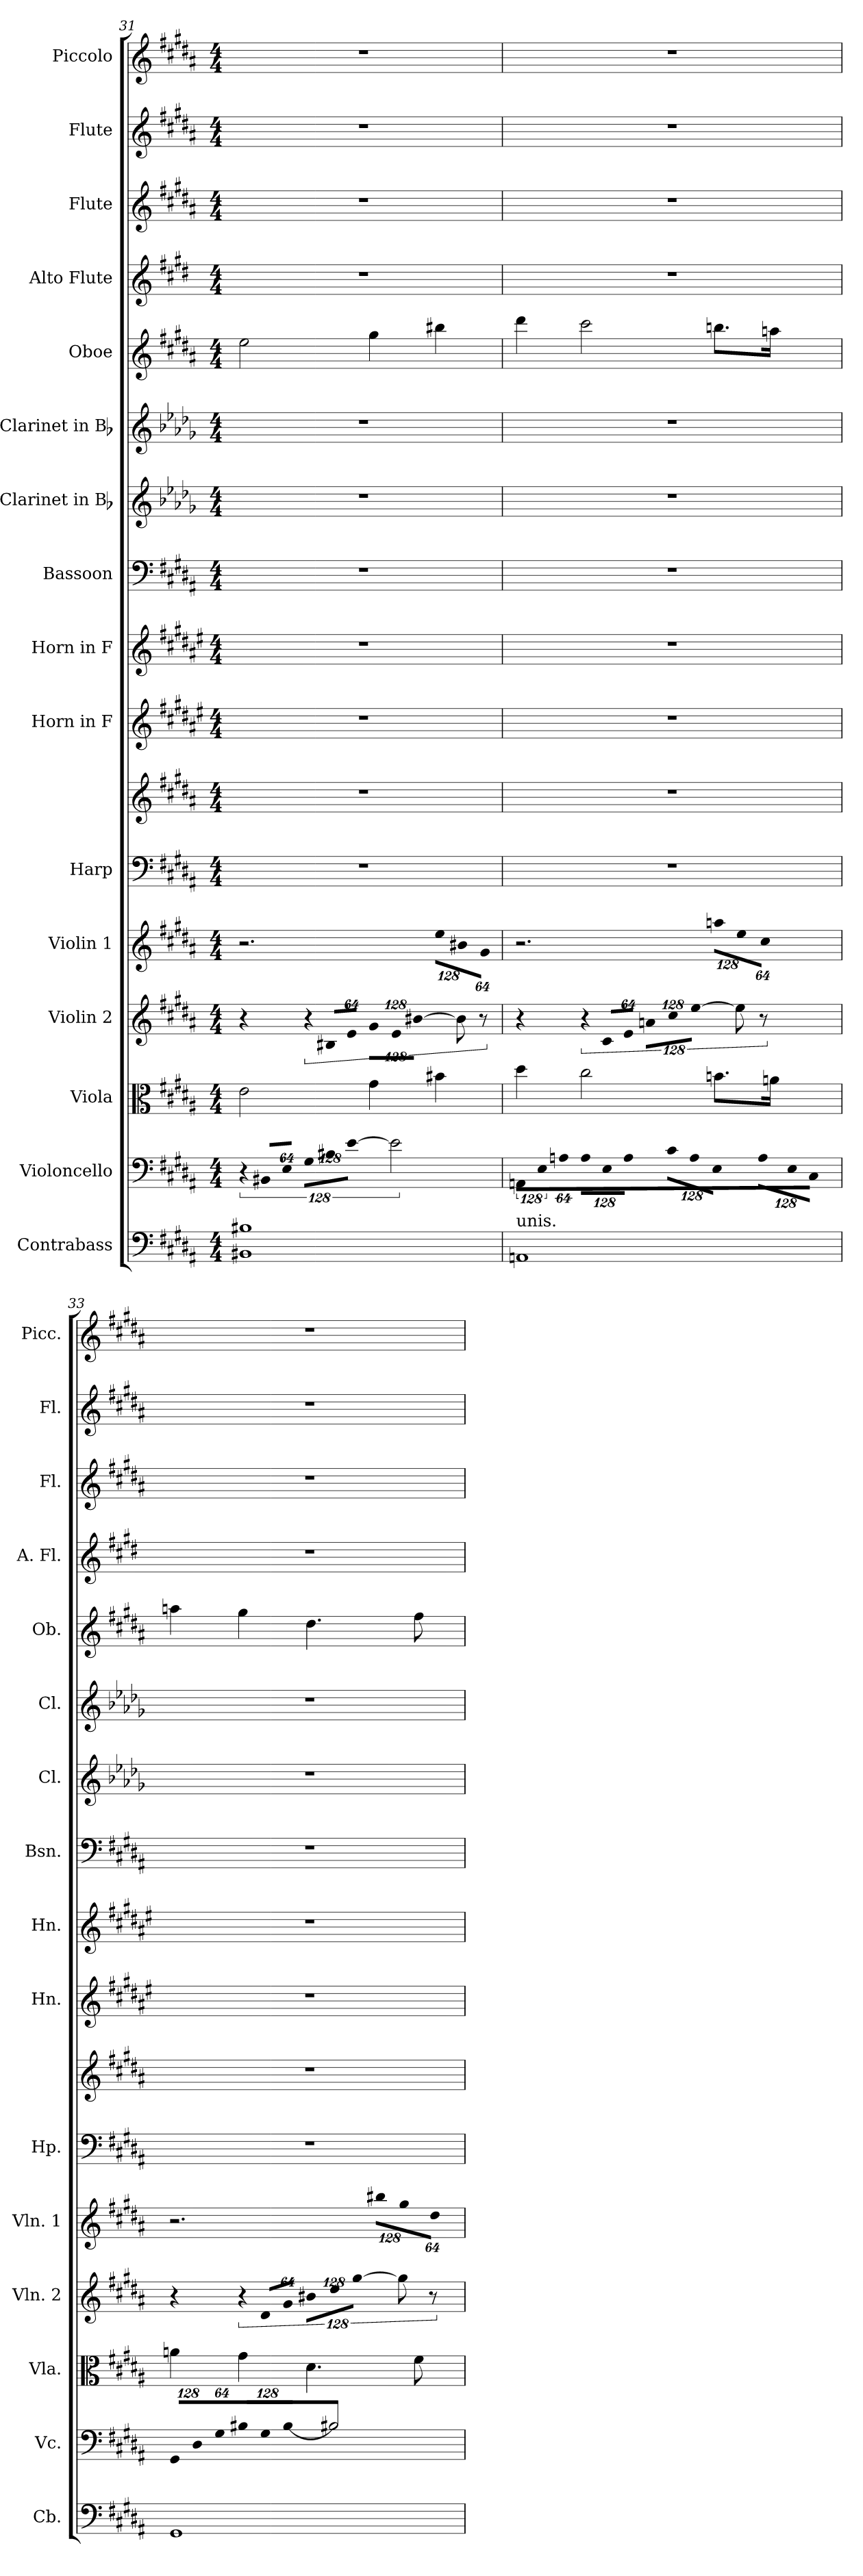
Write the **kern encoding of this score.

**kern	**kern	**kern	**kern	**kern	**kern	**kern	**kern	**kern	**kern	**kern	**kern	**kern	**kern	**kern	**kern	**kern
*part16	*part15	*part14	*part13	*part12	*part11	*part11	*part10	*part9	*part8	*part7	*part6	*part5	*part4	*part3	*part2	*part1
*staff17	*staff16	*staff15	*staff14	*staff13	*staff12	*staff11	*staff10	*staff9	*staff8	*staff7	*staff6	*staff5	*staff4	*staff3	*staff2	*staff1
*I"Contrabass	*I"Violoncello	*I"Viola	*I"Violin 2	*I"Violin 1	*I"Harp	*	*I"Horn in F	*I"Horn in F	*I"Bassoon	*I"Clarinet in Bb	*I"Clarinet in Bb	*I"Oboe	*I"Alto Flute	*I"Flute	*I"Flute	*I"Piccolo
*I'Cb.	*I'Vc.	*I'Vla.	*I'Vln. 2	*I'Vln. 1	*I'Hp.	*	*I'Hn.	*I'Hn.	*I'Bsn.	*I'Cl.	*I'Cl.	*I'Ob.	*I'A. Fl.	*I'Fl.	*I'Fl.	*I'Picc.
!!LO:PB:g=z
*clefF4	*clefF4	*clefC3	*clefG2	*clefG2	*clefF4	*clefG2	*clefG2	*clefG2	*clefF4	*clefG2	*clefG2	*clefG2	*clefG2	*clefG2	*clefG2	*clefG2
*ITrd7c12	*	*	*	*	*	*	*ITrd4c7	*ITrd4c7	*	*ITrd1c2	*ITrd1c2	*	*ITrd3c5	*	*	*ITrd-7c-12
*k[f#c#g#d#a#]	*k[f#c#g#d#a#]	*k[f#c#g#d#a#]	*k[f#c#g#d#a#]	*k[f#c#g#d#a#]	*k[f#c#g#d#a#]	*k[f#c#g#d#a#]	*k[f#c#g#d#a#]	*k[f#c#g#d#a#]	*k[f#c#g#d#a#]	*k[b-e-a-d-g-c-f-]	*k[b-e-a-d-g-c-f-]	*k[f#c#g#d#a#]	*k[f#c#g#d#a#]	*k[f#c#g#d#a#]	*k[f#c#g#d#a#]	*k[f#c#g#d#a#]
*B:	*B:	*B:	*B:	*B:	*B:	*B:	*B:	*B:	*B:	*C-:	*C-:	*B:	*B:	*B:	*B:	*B:
*M4/4	*M4/4	*M4/4	*M4/4	*M4/4	*M4/4	*M4/4	*M4/4	*M4/4	*M4/4	*M4/4	*M4/4	*M4/4	*M4/4	*M4/4	*M4/4	*M4/4
=31	=31	=31	=31	=31	=31	=31	=31	=31	=31	=31	=31	=31	=31	=31	=31	=31
!	!LO:N:vis=8	!	!	!	!	!	!	!	!	!	!	!	!	!	!	!
1BBB#Xi 1BB#Xi	1024%85r	2ei\	4r	2.r	1r	1r	1r	1r	1r	1r	1r	2eei\	1r	1r	1r	1r
!	!LO:N:vis=8	!	!	!	!	!	!	!	!	!	!	!	!	!	!	!
.	1024%85BB#Xi/L	.	.	.	.	.	.	.	.	.	.	.	.	.	.	.
!	!LO:N:vis=8	!	!	!	!	!	!	!	!	!	!	!	!	!	!	!
.	512%43Ei/J	.	.	.	.	.	.	.	.	.	.	.	.	.	.	.
*	*Xbrackettup	*	*	*	*	*	*	*	*	*	*	*	*	*	*	*
!	!LO:N:vis=8	!	!LO:N:vis=8	!	!	!	!	!	!	!	!	!	!	!	!	!
.	1024%85G#i\L	.	1024%85r	.	.	.	.	.	.	.	.	.	.	.	.	.
!	!LO:N:vis=8	!	!LO:N:vis=8	!	!	!	!	!	!	!	!	!	!	!	!	!
.	1024%85B#Xi\	.	1024%85B#X@24@i/L	.	.	.	.	.	.	.	.	.	.	.	.	.
!	!LO:N:vis=8	!	!LO:N:vis=8	!	!	!	!	!	!	!	!	!	!	!	!	!
.	[>512%43ei\J	.	512%43e@24@i/J	.	.	.	.	.	.	.	.	.	.	.	.	.
*	*	*	*Xbrackettup	*	*	*	*	*	*	*	*	*	*	*	*	*
!	!	!	!LO:N:vis=8	!	!	!	!	!	!	!	!	!	!	!	!	!
.	2ei\]	4g#i\	1024%85g#@24@i/L	.	.	.	.	.	.	.	.	4gg#i\	.	.	.	.
!	!	!	!LO:N:vis=8	!	!	!	!	!	!	!	!	!	!	!	!	!
.	.	.	1024%85e@24@i\	.	.	.	.	.	.	.	.	.	.	.	.	.
!	!	!	!LO:N:vis=8	!	!	!	!	!	!	!	!	!	!	!	!	!
.	.	.	[>512%43b#Xi\J	.	.	.	.	.	.	.	.	.	.	.	.	.
*	*	*	*	*Xbrackettup	*	*	*	*	*	*	*	*	*	*	*	*
!	!	!	!	!LO:N:vis=8	!	!	!	!	!	!	!	!	!	!	!	!
.	.	4b#Xi\	8b#i\]	1024%85ee@24@i\L	.	.	.	.	.	.	.	4bb#Xi\	.	.	.	.
!	!	!	!	!LO:N:vis=8	!	!	!	!	!	!	!	!	!	!	!	!
.	.	.	.	1024%85b#X@24@i\	.	.	.	.	.	.	.	.	.	.	.	.
.	.	.	8r	.	.	.	.	.	.	.	.	.	.	.	.	.
!	!	!	!	!LO:N:vis=8	!	!	!	!	!	!	!	!	!	!	!	!
.	.	.	.	512%43g#@24@i\J	.	.	.	.	.	.	.	.	.	.	.	.
=32	=32	=32	=32	=32	=32	=32	=32	=32	=32	=32	=32	=32	=32	=32	=32	=32
*	*brackettup	*	*	*	*	*	*	*	*	*	*	*	*	*	*	*
!LO:TX:a:t=unis.	!	!	!	!	!	!	!	!	!	!	!	!	!	!	!	!
!	!LO:N:vis=8	!	!	!	!	!	!	!	!	!	!	!	!	!	!	!
*	*^	*	*	*	*	*	*	*	*	*	*	*	*	*	*	*
1AAAni	1024%85AAni\L	1ryy	4dd#i\	4r	2.r	1r	1r	1r	1r	1r	1r	1r	4ddd#i\	1r	1r	1r	1r
!	!LO:N:vis=8	!	!	!	!	!	!	!	!	!	!	!	!	!	!	!	!
.	1024%85Ei\	.	.	.	.	.	.	.	.	.	.	.	.	.	.	.	.
!	!LO:N:vis=8	!	!	!	!	!	!	!	!	!	!	!	!	!	!	!	!
.	512%43Ani\J	.	.	.	.	.	.	.	.	.	.	.	.	.	.	.	.
*	*Xbrackettup	*	*	*	*	*	*	*	*	*	*	*	*	*	*	*	*
!	!LO:N:vis=8	!	!	!	!	!	!	!	!	!	!	!	!	!	!	!	!
*	*	*	*	*brackettup	*	*	*	*	*	*	*	*	*	*	*	*	*
!	!	!	!	!LO:N:vis=8	!	!	!	!	!	!	!	!	!	!	!	!	!
.	1024%85Ai\L	.	2cc#i\	1024%85r	.	.	.	.	.	.	.	.	2ccc#i\	.	.	.	.
!	!LO:N:vis=8	!	!	!LO:N:vis=8	!	!	!	!	!	!	!	!	!	!	!	!	!
.	1024%85Ei\	.	.	1024%85c#@24@i/L	.	.	.	.	.	.	.	.	.	.	.	.	.
!	!LO:N:vis=8	!	!	!LO:N:vis=8	!	!	!	!	!	!	!	!	!	!	!	!	!
.	512%43Ai\J	.	.	512%43e@24@i/J	.	.	.	.	.	.	.	.	.	.	.	.	.
!	!LO:N:vis=8	!	!	!	!	!	!	!	!	!	!	!	!	!	!	!	!
*	*	*	*	*Xbrackettup	*	*	*	*	*	*	*	*	*	*	*	*	*
!	!	!	!	!LO:N:vis=8	!	!	!	!	!	!	!	!	!	!	!	!	!
.	1024%85c#i\L	.	.	1024%85an@24@i/L	.	.	.	.	.	.	.	.	.	.	.	.	.
!	!LO:N:vis=8	!	!	!LO:N:vis=8	!	!	!	!	!	!	!	!	!	!	!	!	!
.	1024%85Ai\	.	.	1024%85cc#@24@i\	.	.	.	.	.	.	.	.	.	.	.	.	.
!	!LO:N:vis=8	!	!	!LO:N:vis=8	!	!	!	!	!	!	!	!	!	!	!	!	!
.	512%43Ei\J	.	.	[>512%43eei\J	.	.	.	.	.	.	.	.	.	.	.	.	.
!	!LO:N:vis=8	!	!	!	!LO:N:vis=8	!	!	!	!	!	!	!	!	!	!	!	!
.	1024%85Ai\L	.	8.bni\L	8eei\]	1024%85aan@24@i\L	.	.	.	.	.	.	.	8.bbni\L	.	.	.	.
!	!LO:N:vis=8	!	!	!	!LO:N:vis=8	!	!	!	!	!	!	!	!	!	!	!	!
.	1024%85Ei\	.	.	.	1024%85ee@24@i\	.	.	.	.	.	.	.	.	.	.	.	.
.	.	.	.	8r	.	.	.	.	.	.	.	.	.	.	.	.	.
!	!LO:N:vis=8	!	!	!	!LO:N:vis=8	!	!	!	!	!	!	!	!	!	!	!	!
.	512%43C#i\J	.	.	.	512%43cc#@24@i\J	.	.	.	.	.	.	.	.	.	.	.	.
.	.	.	16ani\Jk	.	.	.	.	.	.	.	.	.	16aani\Jk	.	.	.	.
*	*v	*v	*	*	*	*	*	*	*	*	*	*	*	*	*	*	*
=33	=33	=33	=33	=33	=33	=33	=33	=33	=33	=33	=33	=33	=33	=33	=33	=33
!	!LO:N:vis=8	!	!	!	!	!	!	!	!	!	!	!	!	!	!	!
1GGG#i	1024%85GG#i\L	4ani\	4r	2.r	1r	1r	1r	1r	1r	1r	1r	4aani\	1r	1r	1r	1r
!	!LO:N:vis=8	!	!	!	!	!	!	!	!	!	!	!	!	!	!	!
.	1024%85D#i\	.	.	.	.	.	.	.	.	.	.	.	.	.	.	.
!	!LO:N:vis=8	!	!	!	!	!	!	!	!	!	!	!	!	!	!	!
.	512%43G#i\J	.	.	.	.	.	.	.	.	.	.	.	.	.	.	.
!	!LO:N:vis=8	!	!	!	!	!	!	!	!	!	!	!	!	!	!	!
*	*	*	*brackettup	*	*	*	*	*	*	*	*	*	*	*	*	*
!	!	!	!LO:N:vis=8	!	!	!	!	!	!	!	!	!	!	!	!	!
.	1024%85B#Xi/L	4g#i\	1024%85r	.	.	.	.	.	.	.	.	4gg#i\	.	.	.	.
!	!LO:N:vis=8	!	!LO:N:vis=8	!	!	!	!	!	!	!	!	!	!	!	!	!
.	1024%85G#i/	.	1024%85d#@24@i/L	.	.	.	.	.	.	.	.	.	.	.	.	.
!	!LO:N:vis=8	!	!LO:N:vis=8	!	!	!	!	!	!	!	!	!	!	!	!	!
.	[<512%43B#i/J	.	512%43g#@24@i/J	.	.	.	.	.	.	.	.	.	.	.	.	.
*	*	*	*Xbrackettup	*	*	*	*	*	*	*	*	*	*	*	*	*
!	!	!	!LO:N:vis=8	!	!	!	!	!	!	!	!	!	!	!	!	!
.	2B#Xi/]	4.d#i\	1024%85b#X@24@i/L	.	.	.	.	.	.	.	.	4.dd#i\	.	.	.	.
!	!	!	!LO:N:vis=8	!	!	!	!	!	!	!	!	!	!	!	!	!
.	.	.	1024%85dd#@24@i\	.	.	.	.	.	.	.	.	.	.	.	.	.
!	!	!	!LO:N:vis=8	!	!	!	!	!	!	!	!	!	!	!	!	!
.	.	.	[>512%43gg#i\J	.	.	.	.	.	.	.	.	.	.	.	.	.
!	!	!	!	!LO:N:vis=8	!	!	!	!	!	!	!	!	!	!	!	!
.	.	.	8gg#i\]	1024%85bb#X@24@i\L	.	.	.	.	.	.	.	.	.	.	.	.
!	!	!	!	!LO:N:vis=8	!	!	!	!	!	!	!	!	!	!	!	!
.	.	.	.	1024%85gg#@24@i\	.	.	.	.	.	.	.	.	.	.	.	.
.	.	8f#i\	8r	.	.	.	.	.	.	.	.	8ff#i\	.	.	.	.
!	!	!	!	!LO:N:vis=8	!	!	!	!	!	!	!	!	!	!	!	!
.	.	.	.	512%43dd#@24@i\J	.	.	.	.	.	.	.	.	.	.	.	.
=	=	=	=	=	=	=	=	=	=	=	=	=	=	=	=	=
*-	*-	*-	*-	*-	*-	*-	*-	*-	*-	*-	*-	*-	*-	*-	*-	*-
